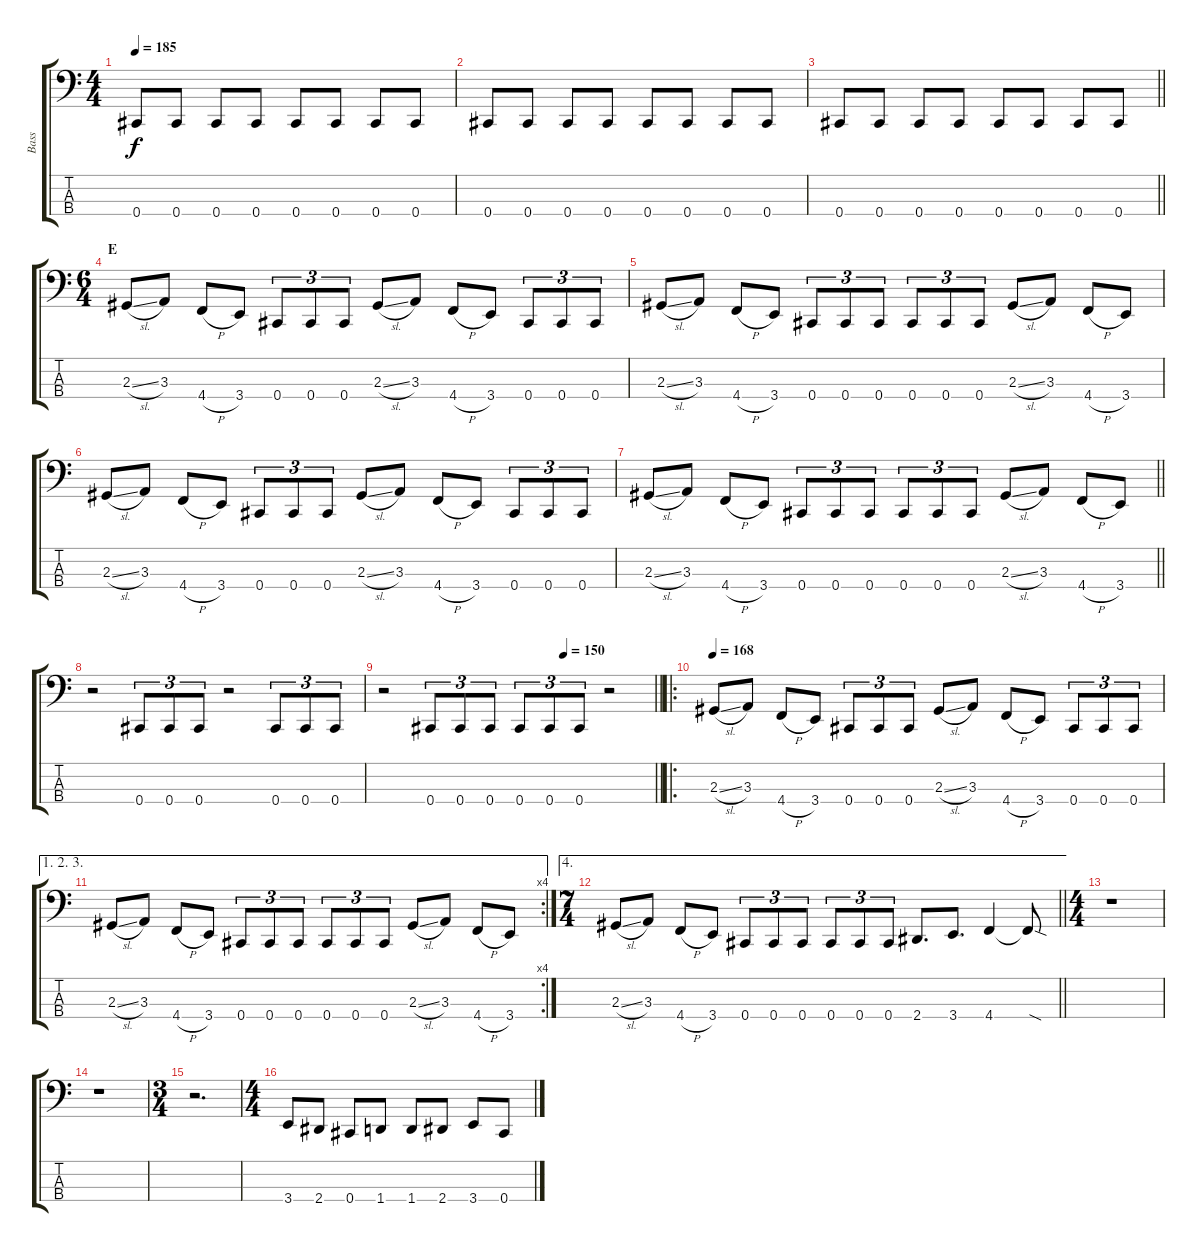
\track ("Bass" "Bass") {instrument electricbassfinger}
\staff {score tabs}
\tuning (E2 B1 Gb1 Db1) {hide}
\ts (4 4)
\tempo 185
\clef f4
\ks c
0.4.8{dy f} 0.4.8 0.4.8 0.4.8 0.4.8 0.4.8 0.4.8 0.4.8 |
0.4.8 0.4.8 0.4.8 0.4.8 0.4.8 0.4.8 0.4.8 0.4.8 |
\barLineRight lightlight
0.4.8 0.4.8 0.4.8 0.4.8 0.4.8 0.4.8 0.4.8 0.4.8 |
\ts (6 4)
\section ("" "E")
2.3{sl}.8 3.3.8 4.4{h}.8 3.4.8 0.4.8{tu (3 2)} 0.4.8{tu (3 2)} 0.4.8{tu (3 2)} 2.3{sl}.8 3.3.8 4.4{h}.8 3.4.8 0.4.8{tu (3 2)} 0.4.8{tu (3 2)} 0.4.8{tu (3 2)} |
2.3{sl}.8 3.3.8 4.4{h}.8 3.4.8 0.4.8{tu (3 2)} 0.4.8{tu (3 2)} 0.4.8{tu (3 2)} 0.4.8{tu (3 2)} 0.4.8{tu (3 2)} 0.4.8{tu (3 2)} 2.3{sl}.8 3.3.8 4.4{h}.8 3.4.8 |
2.3{sl}.8 3.3.8 4.4{h}.8 3.4.8 0.4.8{tu (3 2)} 0.4.8{tu (3 2)} 0.4.8{tu (3 2)} 2.3{sl}.8 3.3.8 4.4{h}.8 3.4.8 0.4.8{tu (3 2)} 0.4.8{tu (3 2)} 0.4.8{tu (3 2)} |
\barLineRight lightlight
2.3{sl}.8 3.3.8 4.4{h}.8 3.4.8 0.4.8{tu (3 2)} 0.4.8{tu (3 2)} 0.4.8{tu (3 2)} 0.4.8{tu (3 2)} 0.4.8{tu (3 2)} 0.4.8{tu (3 2)} 2.3{sl}.8 3.3.8 4.4{h}.8 3.4.8 |
\section ("" "")
r.2 0.4.8{tu (3 2)} 0.4.8{tu (3 2)} 0.4.8{tu (3 2)} r.2 0.4.8{tu (3 2)} 0.4.8{tu (3 2)} 0.4.8{tu (3 2)} |
\tempo (150 0.6666666666666666)
\barLineRight lightlight
r.2 0.4.8{tu (3 2)} 0.4.8{tu (3 2)} 0.4.8{tu (3 2)} 0.4.8{tu (3 2)} 0.4.8{tu (3 2)} 0.4.8{tu (3 2)} r.2 |
\ro
\section ("" "")
\tempo 168
2.3{sl}.8 3.3.8 4.4{h}.8 3.4.8 0.4.8{tu (3 2)} 0.4.8{tu (3 2)} 0.4.8{tu (3 2)} 2.3{sl}.8 3.3.8 4.4{h}.8 3.4.8 0.4.8{tu (3 2)} 0.4.8{tu (3 2)} 0.4.8{tu (3 2)} |
\ae (1 2 3)
\rc 4
2.3{sl}.8 3.3.8 4.4{h}.8 3.4.8 0.4.8{tu (3 2)} 0.4.8{tu (3 2)} 0.4.8{tu (3 2)} 0.4.8{tu (3 2)} 0.4.8{tu (3 2)} 0.4.8{tu (3 2)} 2.3{sl}.8 3.3.8 4.4{h}.8 3.4.8 |
\ae 4
\ts (7 4)
\barLineRight lightlight
2.3{sl}.8 3.3.8 4.4{h}.8 3.4.8 0.4.8{tu (3 2)} 0.4.8{tu (3 2)} 0.4.8{tu (3 2)} 0.4.8{tu (3 2)} 0.4.8{tu (3 2)} 0.4.8{tu (3 2)} 2.4.8{d} 3.4.8{d} 4.4.4 4.4{sod t}.8 |
\ts (4 4)
\section ("" "")
r.1 |
r.1 |
\ts (3 4)
r.2{d} |
\ts (4 4)
3.4.8 2.4.8 0.4.8 1.4.8 1.4.8 2.4.8 3.4.8 0.4.8
